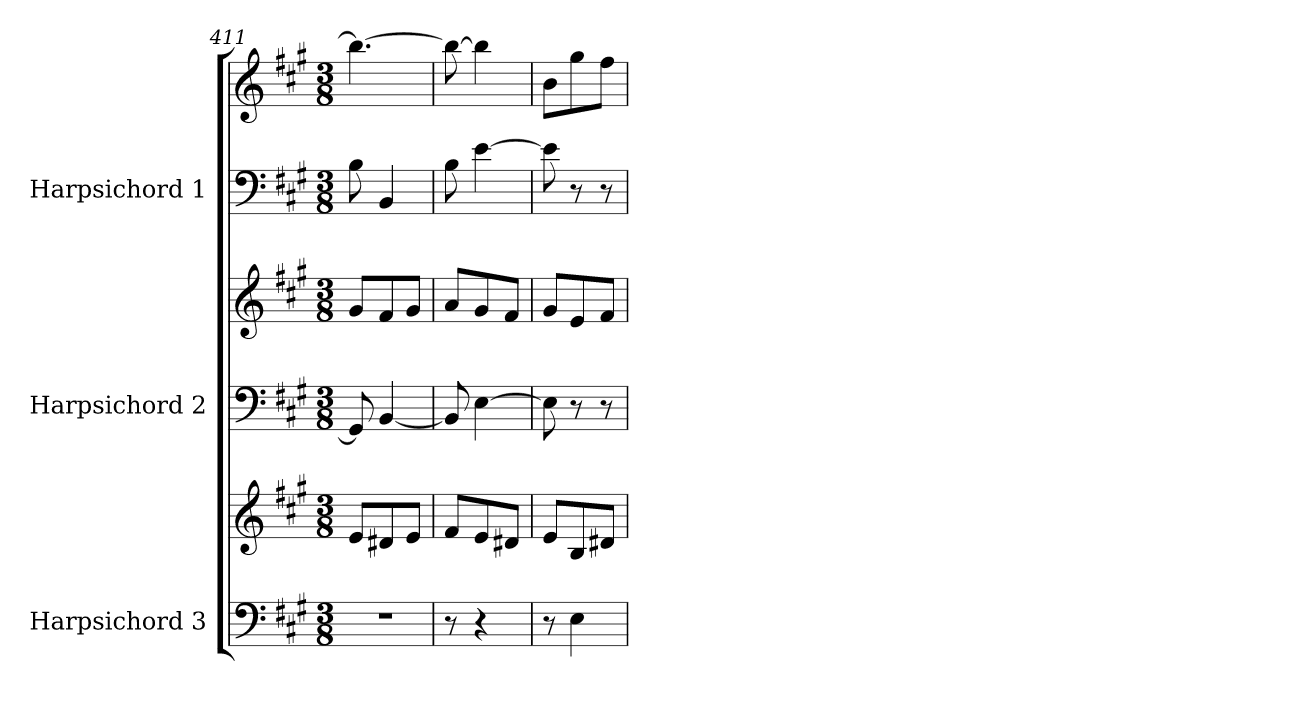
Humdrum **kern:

**kern	**kern	**kern	**kern	**kern	**kern
*part3	*part3	*part2	*part2	*part1	*part1
*staff6	*staff5	*staff4	*staff3	*staff2	*staff1
*I"Harpsichord 3	*	*I"Harpsichord 2	*	*I"Harpsichord 1	*
*I'Hp	*	*I'Hp	*	*I'Hp	*
*clefF4	*clefG2	*clefF4	*clefG2	*clefF4	*clefG2
*k[f#c#g#]	*k[f#c#g#]	*k[f#c#g#]	*k[f#c#g#]	*k[f#c#g#]	*k[f#c#g#]
*M3/8	*M3/8	*M3/8	*M3/8	*M3/8	*M3/8
=411	=411	=411	=411	=411	=411
4.r	8e/L	8GG#/]	8g#/L	8B\	4.bb\_
.	8d#X/	[4BB/	8f#/	4BB/	.
.	8e/J	.	8g#/J	.	.
=412	=412	=412	=412	=412	=412
8r	8f#/L	8BB/]	8a/L	8B\	8bb\_
4r	8e/	[4E\	8g#/	[4e\	4bb\]
.	8d#X/J	.	8f#/J	.	.
=413	=413	=413	=413	=413	=413
8r	8e/L	8E\]	8g#/L	8e\]	8b\L
4E\	8B/	8r	8e/	8r	8gg#\
.	8d#X/J	8r	8f#/J	8r	8ff#\J
=	=	=	=	=	=
*-	*-	*-	*-	*-	*-
